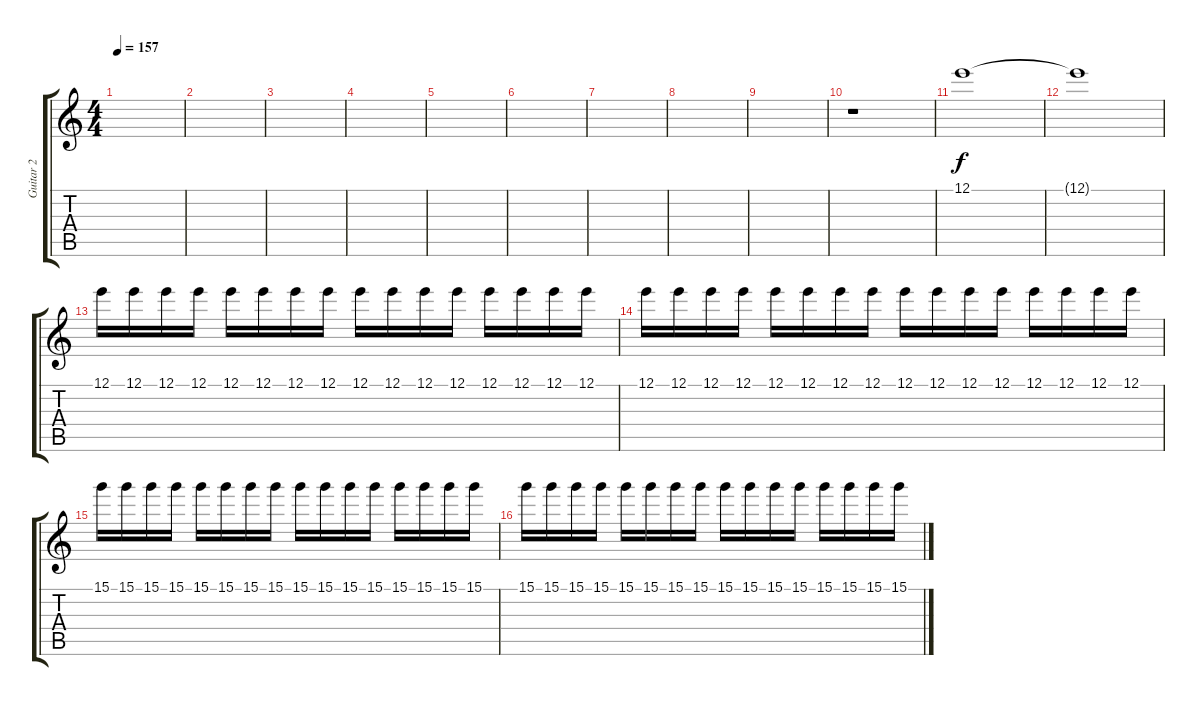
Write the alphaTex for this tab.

\track ("Guitar 2" "Guitar 2") {instrument overdrivenguitar}
\staff {score tabs}
\tuning (E4 B3 G3 D3 A2 E2) {hide}
\ts (4 4)
\tempo 157
\clef g2
\ks c
|
|
|
|
|
|
|
|
|
r.1{volume 0 instrument pad4choir} |
12.1.1{volume 13} |
12.1{t}.1 |
12.1.16{volume 9 instrument pad4choir} 12.1.16 12.1.16 12.1.16 12.1.16{volume 9} 12.1.16 12.1.16 12.1.16 12.1.16 12.1.16 12.1.16 12.1.16 12.1.16 12.1.16 12.1.16 12.1.16 |
12.1.16 12.1.16 12.1.16 12.1.16 12.1.16 12.1.16 12.1.16 12.1.16 12.1.16 12.1.16 12.1.16 12.1.16 12.1.16 12.1.16 12.1.16 12.1.16 |
15.1.16{volume 6} 15.1.16 15.1.16 15.1.16 15.1.16{volume 9} 15.1.16 15.1.16 15.1.16 15.1.16 15.1.16 15.1.16 15.1.16 15.1.16 15.1.16 15.1.16 15.1.16 |
15.1.16 15.1.16 15.1.16 15.1.16 15.1.16 15.1.16 15.1.16 15.1.16 15.1.16 15.1.16 15.1.16 15.1.16 15.1.16 15.1.16 15.1.16 15.1.16
